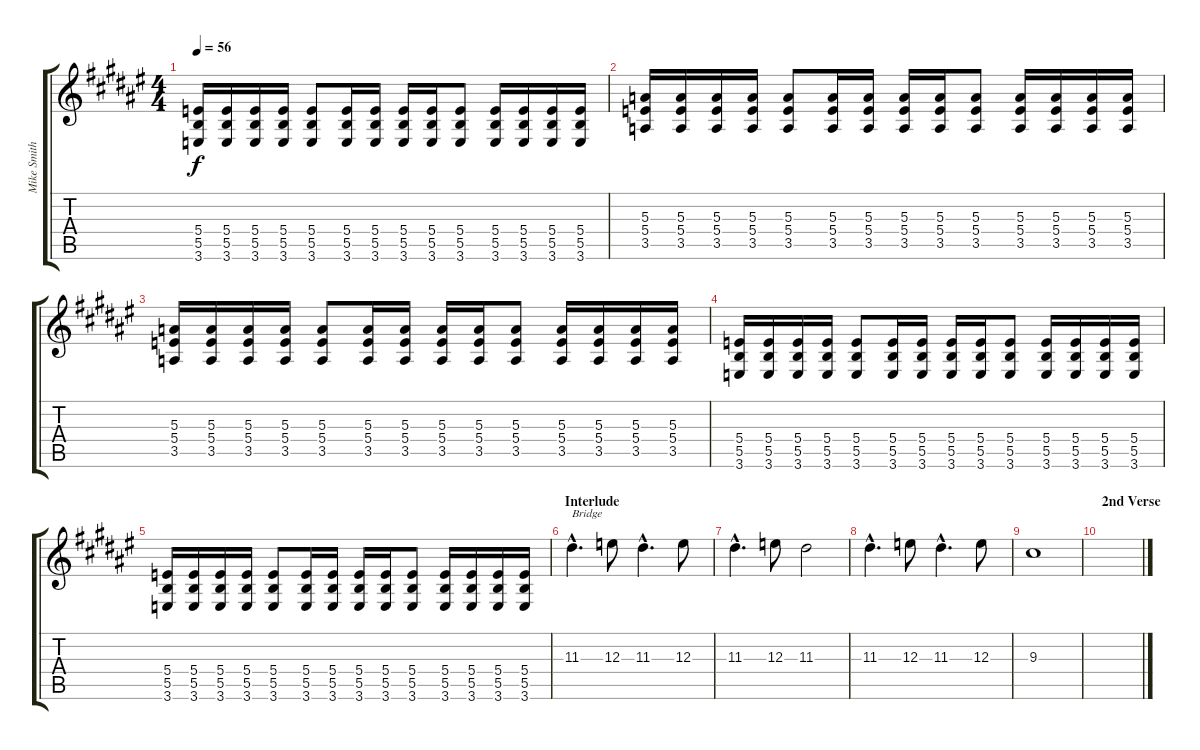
\track ("Mike Smith 2nd Guitar" "Mike Smith") {instrument acousticguitarsteel}
\staff {score tabs}
\tuning (Db4 Ab3 E3 B2 Gb2 Db2) {hide}
\ts (4 4)
\tempo 56
\clef g2
\ks f#
(5.4 5.5 3.6).16{dy f} (5.4 5.5 3.6).16 (5.4 5.5 3.6).16 (5.4 5.5 3.6).16 (5.4 5.5 3.6).8 (5.4 5.5 3.6).16 (5.4 5.5 3.6).16 (5.4 5.5 3.6).16 (5.4 5.5 3.6).16 (5.4 5.5 3.6).8 (5.4 5.5 3.6).16 (5.4 5.5 3.6).16 (5.4 5.5 3.6).16 (5.4 5.5 3.6).16 |
(5.3 5.4 3.5).16 (5.3 5.4 3.5).16 (5.3 5.4 3.5).16 (5.3 5.4 3.5).16 (5.3 5.4 3.5).8 (5.3 5.4 3.5).16 (5.3 5.4 3.5).16 (5.3 5.4 3.5).16 (5.3 5.4 3.5).16 (5.3 5.4 3.5).8 (5.3 5.4 3.5).16 (5.3 5.4 3.5).16 (5.3 5.4 3.5).16 (5.3 5.4 3.5).16 |
(5.3 5.4 3.5).16 (5.3 5.4 3.5).16 (5.3 5.4 3.5).16 (5.3 5.4 3.5).16 (5.3 5.4 3.5).8 (5.3 5.4 3.5).16 (5.3 5.4 3.5).16 (5.3 5.4 3.5).16 (5.3 5.4 3.5).16 (5.3 5.4 3.5).8 (5.3 5.4 3.5).16 (5.3 5.4 3.5).16 (5.3 5.4 3.5).16 (5.3 5.4 3.5).16 |
(5.4 5.5 3.6).16 (5.4 5.5 3.6).16 (5.4 5.5 3.6).16 (5.4 5.5 3.6).16 (5.4 5.5 3.6).8 (5.4 5.5 3.6).16 (5.4 5.5 3.6).16 (5.4 5.5 3.6).16 (5.4 5.5 3.6).16 (5.4 5.5 3.6).8 (5.4 5.5 3.6).16 (5.4 5.5 3.6).16 (5.4 5.5 3.6).16 (5.4 5.5 3.6).16 |
(5.4 5.5 3.6).16 (5.4 5.5 3.6).16 (5.4 5.5 3.6).16 (5.4 5.5 3.6).16 (5.4 5.5 3.6).8 (5.4 5.5 3.6).16 (5.4 5.5 3.6).16 (5.4 5.5 3.6).16 (5.4 5.5 3.6).16 (5.4 5.5 3.6).8 (5.4 5.5 3.6).16 (5.4 5.5 3.6).16 (5.4 5.5 3.6).16 (5.4 5.5 3.6).16 |
\section ("" "Interlude")
11.3{hac}.4{d txt "Bridge"} 12.3.8 11.3{hac}.4{d} 12.3.8 |
11.3{hac}.4{d} 12.3.8 11.3.2 |
11.3{hac}.4{d} 12.3.8 11.3{hac}.4{d} 12.3.8 |
9.3.1 |
\section ("" "2nd Verse")
